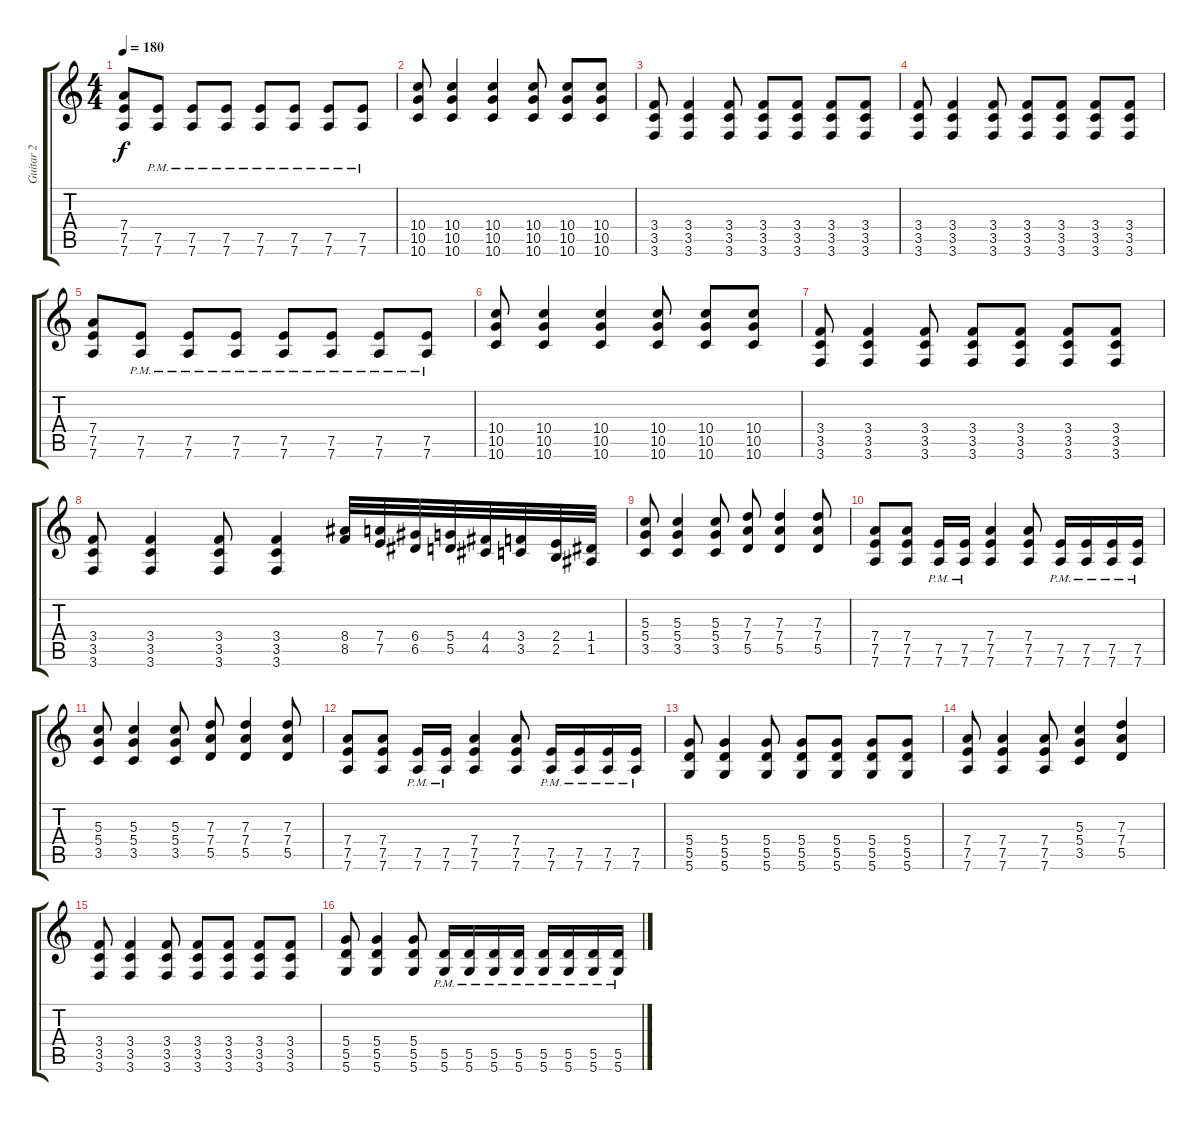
\track ("Guitar 2" "Guitar 2") {instrument overdrivenguitar}
\staff {score tabs}
\tuning (E4 B3 G3 D3 A2 D2) {hide}
\ts (4 4)
\tempo 180
\clef g2
\ks c
(7.4 7.5 7.6).8{dy f} (7.5{pm} 7.6{pm}).8 (7.5{pm} 7.6{pm}).8 (7.5{pm} 7.6{pm}).8 (7.5{pm} 7.6{pm}).8 (7.5{pm} 7.6{pm}).8 (7.5{pm} 7.6{pm}).8 (7.5{pm} 7.6{pm}).8 |
(10.4 10.5 10.6).8 (10.4 10.5 10.6).4 (10.4 10.5 10.6).4 (10.4 10.5 10.6).8 (10.4 10.5 10.6).8 (10.4 10.5 10.6).8 |
(3.4 3.5 3.6).8 (3.4 3.5 3.6).4 (3.4 3.5 3.6).8 (3.4 3.5 3.6).8 (3.4 3.5 3.6).8 (3.4 3.5 3.6).8 (3.4 3.5 3.6).8 |
(3.4 3.5 3.6).8 (3.4 3.5 3.6).4 (3.4 3.5 3.6).8 (3.4 3.5 3.6).8 (3.4 3.5 3.6).8 (3.4 3.5 3.6).8 (3.4 3.5 3.6).8 |
(7.4 7.5 7.6).8 (7.5{pm} 7.6{pm}).8 (7.5{pm} 7.6{pm}).8 (7.5{pm} 7.6{pm}).8 (7.5{pm} 7.6{pm}).8 (7.5{pm} 7.6{pm}).8 (7.5{pm} 7.6{pm}).8 (7.5{pm} 7.6{pm}).8 |
(10.4 10.5 10.6).8 (10.4 10.5 10.6).4 (10.4 10.5 10.6).4 (10.4 10.5 10.6).8 (10.4 10.5 10.6).8 (10.4 10.5 10.6).8 |
(3.4 3.5 3.6).8 (3.4 3.5 3.6).4 (3.4 3.5 3.6).8 (3.4 3.5 3.6).8 (3.4 3.5 3.6).8 (3.4 3.5 3.6).8 (3.4 3.5 3.6).8 |
(3.4 3.5 3.6).8 (3.4 3.5 3.6).4 (3.4 3.5 3.6).8 (3.4 3.5 3.6).4 (8.4 8.5).32 (7.4 7.5).32 (6.4 6.5).32 (5.4 5.5).32 (4.4 4.5).32 (3.4 3.5).32 (2.4 2.5).32 (1.4 1.5).32 |
(5.3 5.4 3.5).8 (5.3 5.4 3.5).4 (5.3 5.4 3.5).8 (7.3 7.4 5.5).8 (7.3 7.4 5.5).4 (7.3 7.4 5.5).8 |
(7.4 7.5 7.6).8 (7.4 7.5 7.6).8 (7.5{pm} 7.6{pm}).16 (7.5{pm} 7.6{pm}).16 (7.4 7.5 7.6).4 (7.4 7.5 7.6).8 (7.5{pm} 7.6{pm}).16 (7.5{pm} 7.6{pm}).16 (7.5{pm} 7.6{pm}).16 (7.5{pm} 7.6{pm}).16 |
(5.3 5.4 3.5).8 (5.3 5.4 3.5).4 (5.3 5.4 3.5).8 (7.3 7.4 5.5).8 (7.3 7.4 5.5).4 (7.3 7.4 5.5).8 |
(7.4 7.5 7.6).8 (7.4 7.5 7.6).8 (7.5{pm} 7.6{pm}).16 (7.5{pm} 7.6{pm}).16 (7.4 7.5 7.6).4 (7.4 7.5 7.6).8 (7.5{pm} 7.6{pm}).16 (7.5{pm} 7.6{pm}).16 (7.5{pm} 7.6{pm}).16 (7.5{pm} 7.6{pm}).16 |
(5.4 5.5 5.6).8 (5.4 5.5 5.6).4 (5.4 5.5 5.6).8 (5.4 5.5 5.6).8 (5.4 5.5 5.6).8 (5.4 5.5 5.6).8 (5.4 5.5 5.6).8 |
(7.4 7.5 7.6).8 (7.4 7.5 7.6).4 (7.4 7.5 7.6).8 (5.3 5.4 3.5).4 (7.3 7.4 5.5).4 |
(3.4 3.5 3.6).8 (3.4 3.5 3.6).4 (3.4 3.5 3.6).8 (3.4 3.5 3.6).8 (3.4 3.5 3.6).8 (3.4 3.5 3.6).8 (3.4 3.5 3.6).8 |
(5.4 5.5 5.6).8 (5.4 5.5 5.6).4 (5.4 5.5 5.6).8 (5.5{pm} 5.6{pm}).16 (5.5{pm} 5.6{pm}).16 (5.5{pm} 5.6{pm}).16 (5.5{pm} 5.6{pm}).16 (5.5{pm} 5.6{pm}).16 (5.5{pm} 5.6{pm}).16 (5.5{pm} 5.6{pm}).16 (5.5{pm} 5.6{pm}).16
